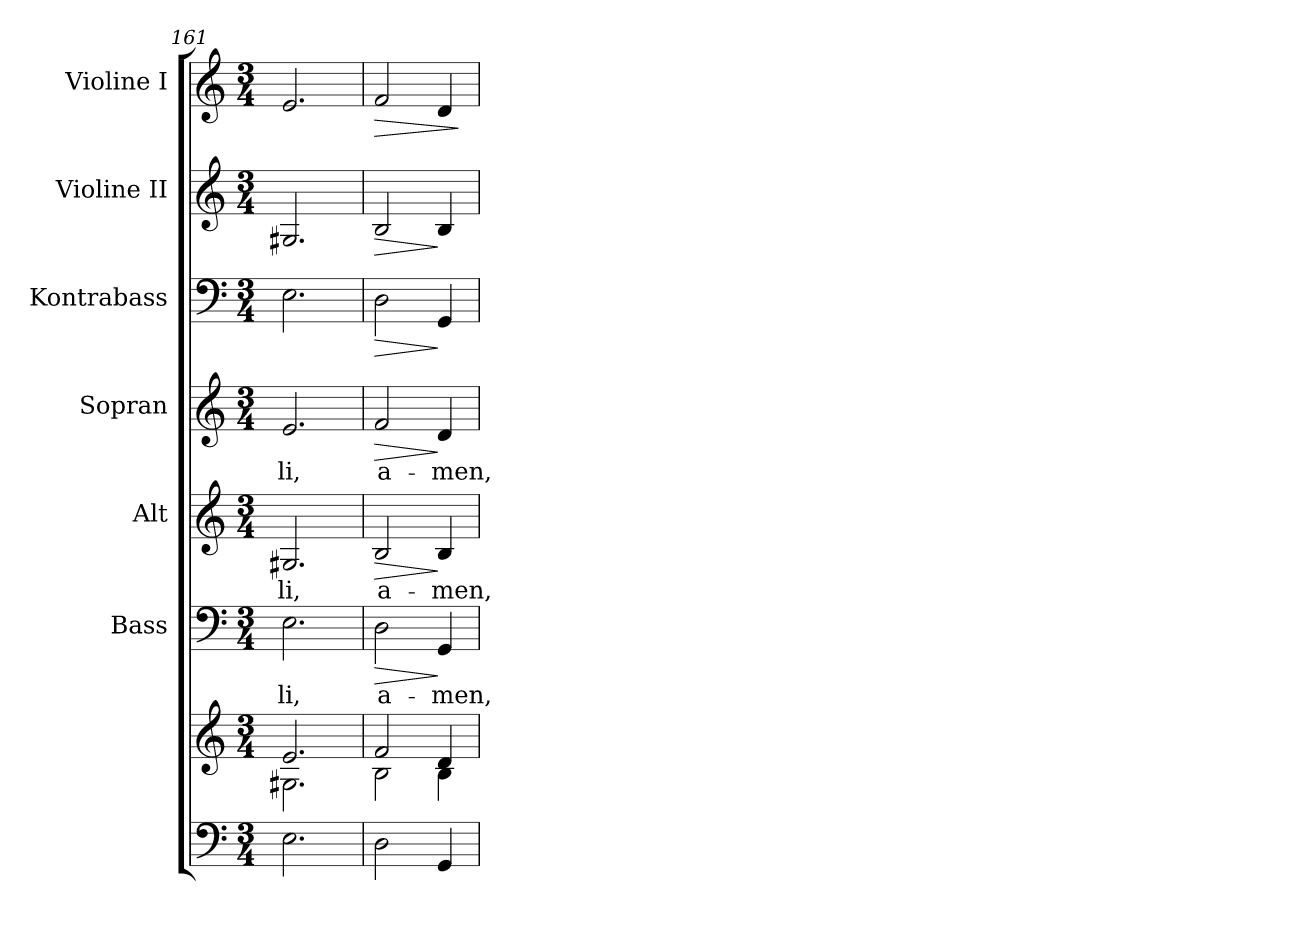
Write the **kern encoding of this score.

**kern	**kern	**kern	**text	**dynam	**kern	**text	**dynam	**kern	**text	**dynam	**kern	**dynam	**kern	**dynam	**kern	**dynam
*part7	*part7	*part6	*part6	*part6	*part5	*part5	*part5	*part4	*part4	*part4	*part3	*part3	*part2	*part2	*part1	*part1
*staff8	*staff7	*staff6	*staff6	*staff6	*staff5	*staff5	*staff5	*staff4	*staff4	*staff4	*staff3	*staff3	*staff2	*staff2	*staff1	*staff1
*	*	*I"Bass	*	*	*I"Alt	*	*	*I"Sopran	*	*	*I"Kontrabass	*	*I"Violine II	*	*I"Violine I	*
*	*	*I'B.	*	*	*I'A.	*	*	*I'S.	*	*	*I'Kb.	*	*I'Vl. II	*	*I'Vl. I	*
*clefF4	*clefG2	*clefF4	*	*	*clefG2	*	*	*clefG2	*	*	*clefF4	*	*clefG2	*	*clefG2	*
*	*	*	*	*	*	*	*	*	*	*	*ITrd7c12	*	*	*	*	*
*k[]	*k[]	*k[]	*	*	*k[]	*	*	*k[]	*	*	*k[]	*	*k[]	*	*k[]	*
*C:	*C:	*C:	*	*	*C:	*	*	*C:	*	*	*C:	*	*C:	*	*C:	*
*M3/4	*M3/4	*M3/4	*	*	*M3/4	*	*	*M3/4	*	*	*M3/4	*	*M3/4	*	*M3/4	*
=161	=161	=161	=161	=161	=161	=161	=161	=161	=161	=161	=161	=161	=161	=161	=161	=161
*	*^	*	*	*	*	*	*	*	*	*	*	*	*	*	*	*
!	!	!	!	!LO:LY:b	!	!	!LO:LY:b	!	!	!LO:LY:b	!	!	!	!	!	!	!
2.E\	2.e/	2.G#X\	2.E\	-li,	.	2.G#X/	-li,	.	2.e/	-li,	.	2.EE\	.	2.G#X/	.	2.e/	.
=162	=162	=162	=162	=162	=162	=162	=162	=162	=162	=162	=162	=162	=162	=162	=162	=162	=162
!	!	!	!	!LO:LY:b	!LO:HP:b	!	!LO:LY:b	!LO:HP:b	!	!LO:LY:b	!LO:HP:b	!	!LO:HP:b	!	!LO:HP:b	!	!LO:HP:b
2D\	2f/	2B\	2D\	a-	>	2B/	a-	>	2f/	a-	>	2DD\	>	2B/	>	2f/	>
!	!	!	!	!LO:LY:b	!	!	!LO:LY:b	!	!	!LO:LY:b	!	!	!	!	!	!	!
4GG/	4d/	4B\	4GG/	-men,	]	4B/	-men,	]	4d/	-men,	]	4GGG/	]	4B/	]	4d/	.
*	*v	*v	*	*	*	*	*	*	*	*	*	*	*	*	*	*	*
.	.	.	.	.	.	.	.	.	.	.	.	.	.	.	.	]
=	=	=	=	=	=	=	=	=	=	=	=	=	=	=	=	=
*-	*-	*-	*-	*-	*-	*-	*-	*-	*-	*-	*-	*-	*-	*-	*-	*-
